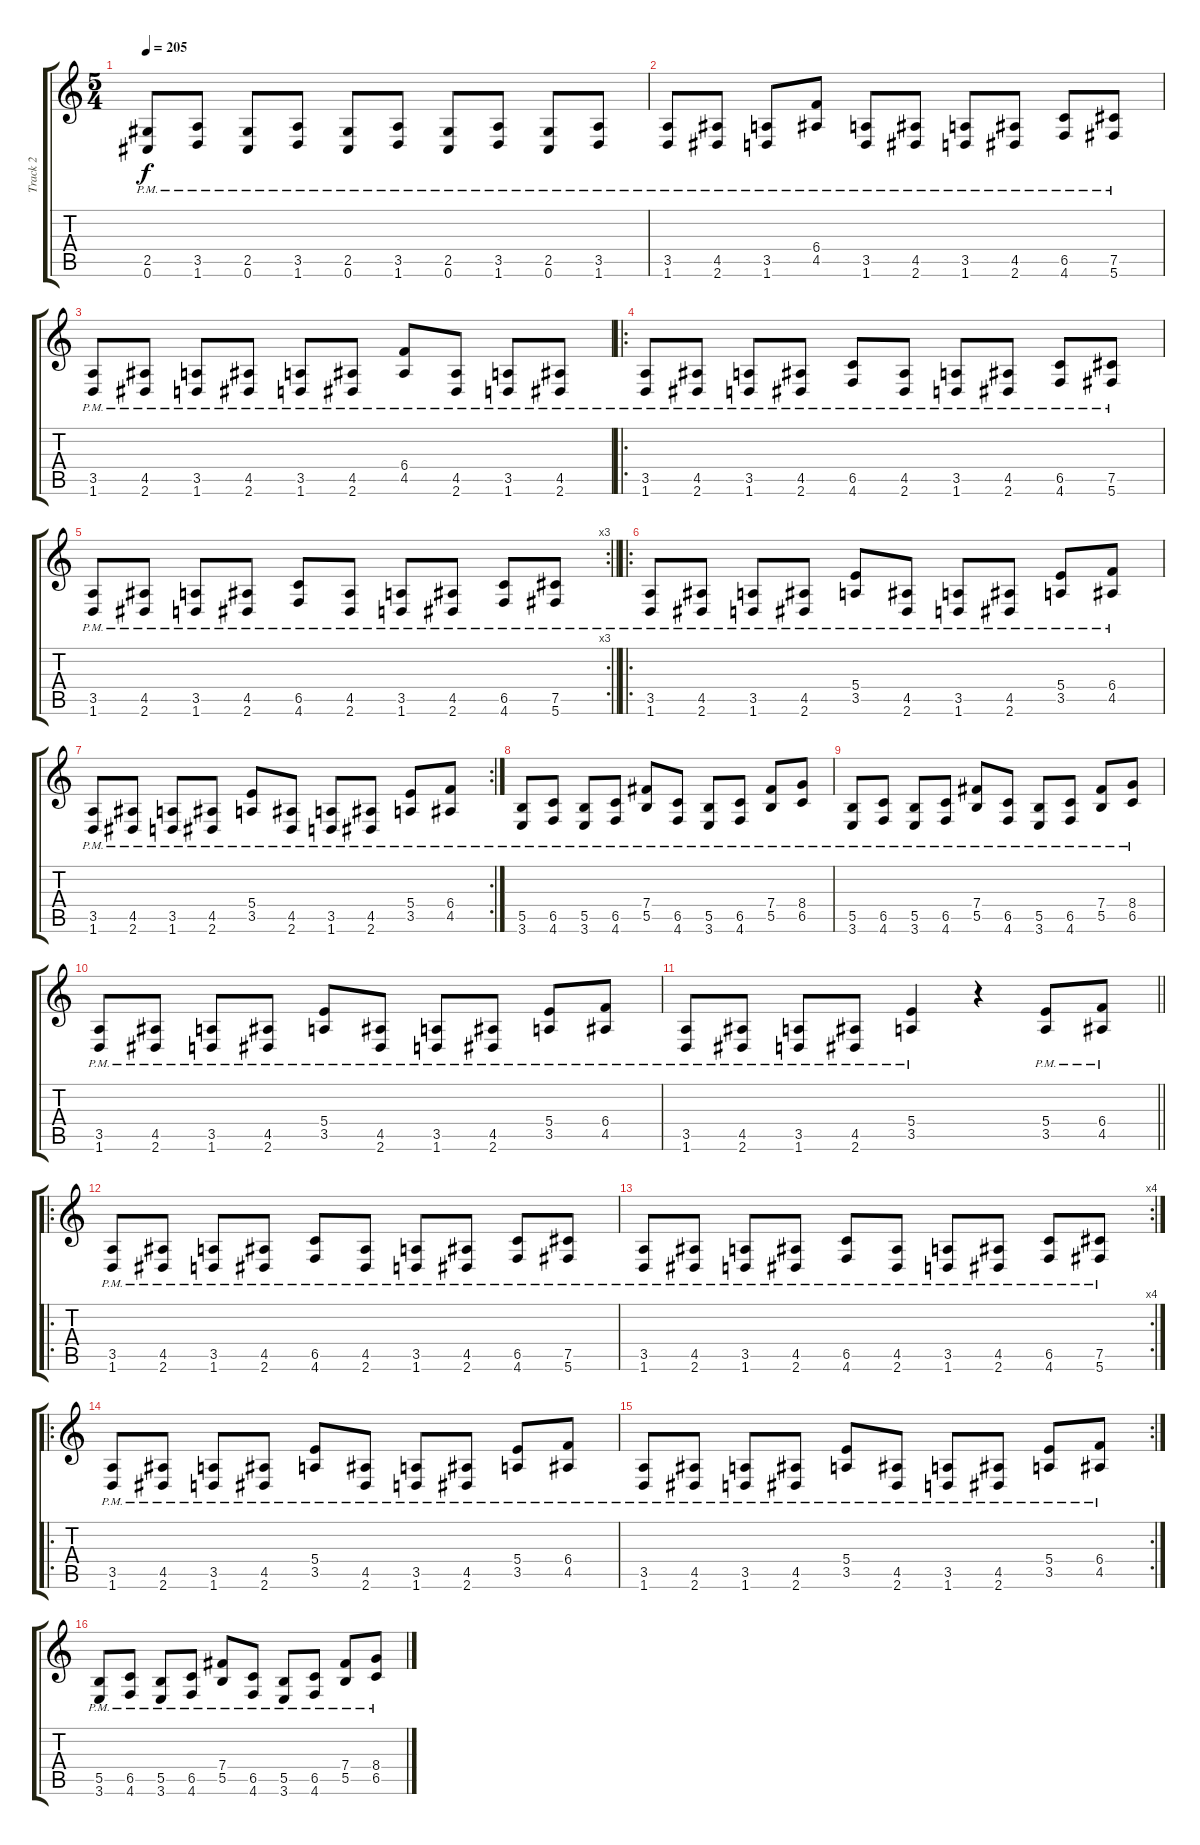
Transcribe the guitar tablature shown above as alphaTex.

\track ("Track 2" "Track 2") {instrument distortionguitar}
\staff {score tabs}
\tuning (Db4 Ab3 E3 B2 Gb2 Db2) {hide}
\ts (5 4)
\section ("" "")
\tempo 205
\clef g2
\ks c
(2.5{pm} 0.6{pm}).8{dy f} (3.5{pm} 1.6{pm}).8 (2.5{pm} 0.6{pm}).8 (3.5{pm} 1.6{pm}).8 (2.5{pm} 0.6{pm}).8 (3.5{pm} 1.6{pm}).8 (2.5{pm} 0.6{pm}).8 (3.5{pm} 1.6{pm}).8 (2.5{pm} 0.6{pm}).8 (3.5{pm} 1.6{pm}).8 |
(3.5{pm} 1.6{pm}).8 (4.5{pm} 2.6{pm}).8 (3.5{pm} 1.6{pm}).8 (6.4{pm} 4.5{pm}).8 (3.5{pm} 1.6{pm}).8 (4.5{pm} 2.6{pm}).8 (3.5{pm} 1.6{pm}).8 (4.5{pm} 2.6{pm}).8 (6.5{pm} 4.6{pm}).8 (7.5{pm} 5.6{pm}).8 |
(3.5{pm} 1.6{pm}).8 (4.5{pm} 2.6{pm}).8 (3.5{pm} 1.6{pm}).8 (4.5{pm} 2.6{pm}).8 (3.5{pm} 1.6{pm}).8 (4.5{pm} 2.6{pm}).8 (6.4{pm} 4.5{pm}).8 (4.5{pm} 2.6{pm}).8 (3.5{pm} 1.6{pm}).8 (4.5{pm} 2.6{pm}).8 |
\ro
(3.5{pm} 1.6{pm}).8 (4.5{pm} 2.6{pm}).8 (3.5{pm} 1.6{pm}).8 (4.5{pm} 2.6{pm}).8 (6.5{pm} 4.6{pm}).8 (4.5{pm} 2.6{pm}).8 (3.5{pm} 1.6{pm}).8 (4.5{pm} 2.6{pm}).8 (6.5{pm} 4.6{pm}).8 (7.5{pm} 5.6{pm}).8 |
\rc 3
\barLineRight lightlight
(3.5{pm} 1.6{pm}).8 (4.5{pm} 2.6{pm}).8 (3.5{pm} 1.6{pm}).8 (4.5{pm} 2.6{pm}).8 (6.5{pm} 4.6{pm}).8 (4.5{pm} 2.6{pm}).8 (3.5{pm} 1.6{pm}).8 (4.5{pm} 2.6{pm}).8 (6.5{pm} 4.6{pm}).8 (7.5{pm} 5.6{pm}).8 |
\ro
\section ("" "")
(3.5{pm} 1.6{pm}).8 (4.5{pm} 2.6{pm}).8 (3.5{pm} 1.6{pm}).8 (4.5{pm} 2.6{pm}).8 (5.4{pm} 3.5{pm}).8 (4.5{pm} 2.6{pm}).8 (3.5{pm} 1.6{pm}).8 (4.5{pm} 2.6{pm}).8 (5.4{pm} 3.5{pm}).8 (6.4{pm} 4.5{pm}).8 |
\rc 2
(3.5{pm} 1.6{pm}).8 (4.5{pm} 2.6{pm}).8 (3.5{pm} 1.6{pm}).8 (4.5{pm} 2.6{pm}).8 (5.4{pm} 3.5{pm}).8 (4.5{pm} 2.6{pm}).8 (3.5{pm} 1.6{pm}).8 (4.5{pm} 2.6{pm}).8 (5.4{pm} 3.5{pm}).8 (6.4{pm} 4.5{pm}).8 |
(5.5{pm} 3.6{pm}).8 (6.5{pm} 4.6{pm}).8 (5.5{pm} 3.6{pm}).8 (6.5{pm} 4.6{pm}).8 (7.4{pm} 5.5{pm}).8 (6.5{pm} 4.6{pm}).8 (5.5{pm} 3.6{pm}).8 (6.5{pm} 4.6{pm}).8 (7.4{pm} 5.5{pm}).8 (8.4{pm} 6.5{pm}).8 |
(5.5{pm} 3.6{pm}).8 (6.5{pm} 4.6{pm}).8 (5.5{pm} 3.6{pm}).8 (6.5{pm} 4.6{pm}).8 (7.4{pm} 5.5{pm}).8 (6.5{pm} 4.6{pm}).8 (5.5{pm} 3.6{pm}).8 (6.5{pm} 4.6{pm}).8 (7.4{pm} 5.5{pm}).8 (8.4{pm} 6.5{pm}).8 |
(3.5{pm} 1.6{pm}).8 (4.5{pm} 2.6{pm}).8 (3.5{pm} 1.6{pm}).8 (4.5{pm} 2.6{pm}).8 (5.4{pm} 3.5{pm}).8 (4.5{pm} 2.6{pm}).8 (3.5{pm} 1.6{pm}).8 (4.5{pm} 2.6{pm}).8 (5.4{pm} 3.5{pm}).8 (6.4{pm} 4.5{pm}).8 |
\barLineRight lightlight
(3.5{pm} 1.6{pm}).8 (4.5{pm} 2.6{pm}).8 (3.5{pm} 1.6{pm}).8 (4.5{pm} 2.6{pm}).8 (5.4{pm} 3.5{pm}).4 r.4 (5.4{pm} 3.5{pm}).8 (6.4{pm} 4.5{pm}).8 |
\ro
\section ("" "")
(3.5{pm} 1.6{pm}).8 (4.5{pm} 2.6{pm}).8 (3.5{pm} 1.6{pm}).8 (4.5{pm} 2.6{pm}).8 (6.5{pm} 4.6{pm}).8 (4.5{pm} 2.6{pm}).8 (3.5{pm} 1.6{pm}).8 (4.5{pm} 2.6{pm}).8 (6.5{pm} 4.6{pm}).8 (7.5{pm} 5.6{pm}).8 |
\rc 4
(3.5{pm} 1.6{pm}).8 (4.5{pm} 2.6{pm}).8 (3.5{pm} 1.6{pm}).8 (4.5{pm} 2.6{pm}).8 (6.5{pm} 4.6{pm}).8 (4.5{pm} 2.6{pm}).8 (3.5{pm} 1.6{pm}).8 (4.5{pm} 2.6{pm}).8 (6.5{pm} 4.6{pm}).8 (7.5{pm} 5.6{pm}).8 |
\ro
(3.5{pm} 1.6{pm}).8 (4.5{pm} 2.6{pm}).8 (3.5{pm} 1.6{pm}).8 (4.5{pm} 2.6{pm}).8 (5.4{pm} 3.5{pm}).8 (4.5{pm} 2.6{pm}).8 (3.5{pm} 1.6{pm}).8 (4.5{pm} 2.6{pm}).8 (5.4{pm} 3.5{pm}).8 (6.4{pm} 4.5{pm}).8 |
\rc 2
(3.5{pm} 1.6{pm}).8 (4.5{pm} 2.6{pm}).8 (3.5{pm} 1.6{pm}).8 (4.5{pm} 2.6{pm}).8 (5.4{pm} 3.5{pm}).8 (4.5{pm} 2.6{pm}).8 (3.5{pm} 1.6{pm}).8 (4.5{pm} 2.6{pm}).8 (5.4{pm} 3.5{pm}).8 (6.4{pm} 4.5{pm}).8 |
(5.5{pm} 3.6{pm}).8 (6.5{pm} 4.6{pm}).8 (5.5{pm} 3.6{pm}).8 (6.5{pm} 4.6{pm}).8 (7.4{pm} 5.5{pm}).8 (6.5{pm} 4.6{pm}).8 (5.5{pm} 3.6{pm}).8 (6.5{pm} 4.6{pm}).8 (7.4{pm} 5.5{pm}).8 (8.4{pm} 6.5{pm}).8
